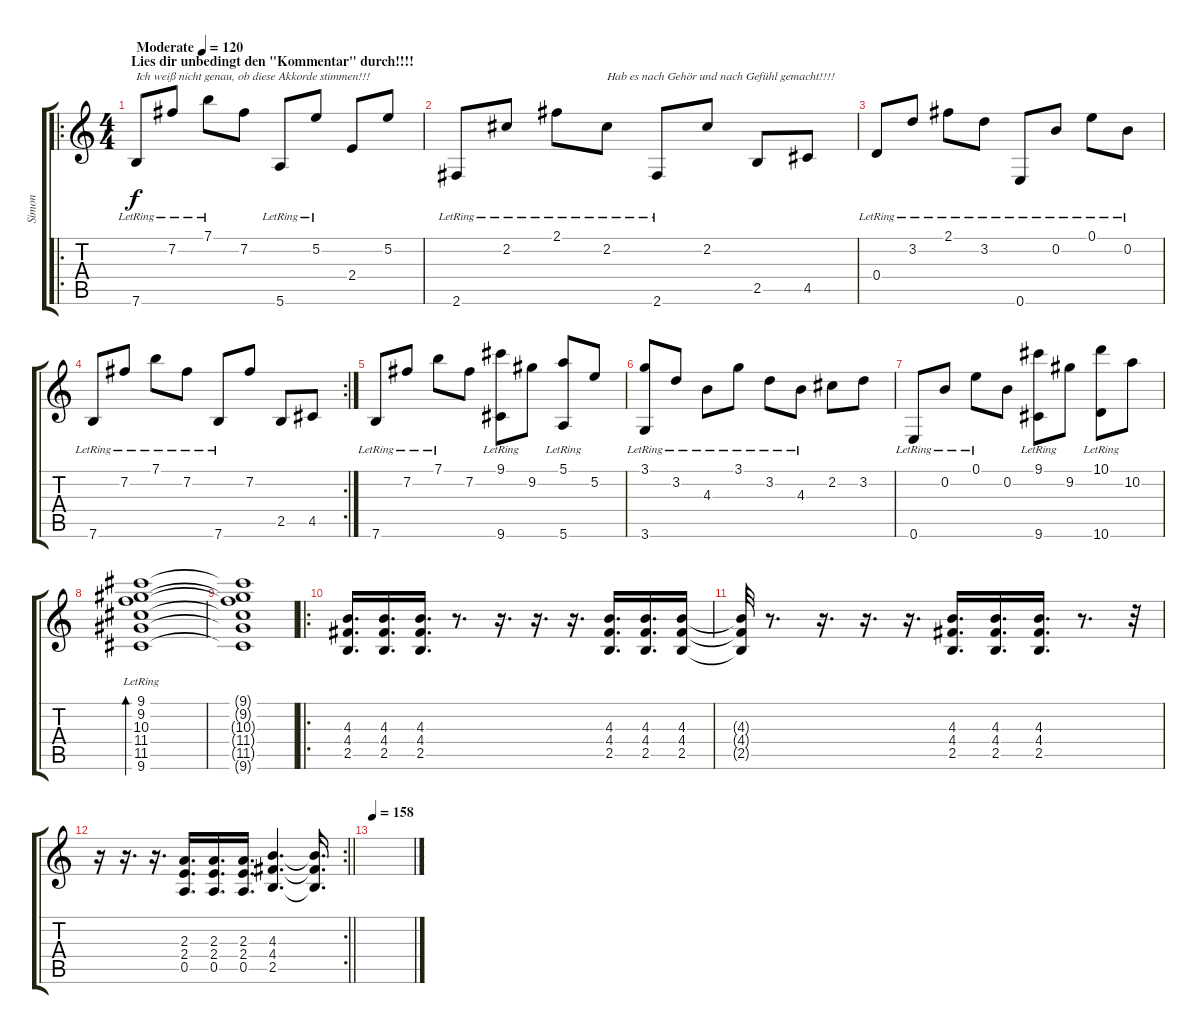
\track ("Simon" "Simon") {instrument acousticguitarsteel}
\staff {score tabs}
\tuning (E4 B3 G3 D3 A2 E2) {hide}
\ro
\ts (4 4)
\section ("" "Lies dir unbedingt den \"Kommentar\" durch!!!!")
\tempo (120 "Moderate")
\tempo 123
\tempo (120 "Moderate")
\clef g2
\ks c
7.6{lr}.8{txt "Ich weiß nicht genau, ob diese Akkorde stimmen!!!" dy f instrument acousticguitarsteel} 7.2{lr}.8 7.1{lr}.8 7.2.8 5.6{lr}.8 5.2{lr}.8 2.4.8 5.2.8 |
2.6{lr}.8 2.2{lr}.8 2.1{lr}.8 2.2{lr}.8{txt "Hab es nach Gehör und nach Gefühl gemacht!!!!"} 2.6{lr}.8 2.2.8 2.5.8 4.5.8 |
0.4{lr}.8 3.2{lr}.8 2.1{lr}.8 3.2{lr}.8 0.6{lr}.8 0.2{lr}.8 0.1{lr}.8 0.2{lr}.8 |
\rc 2
7.6{lr}.8 7.2{lr}.8 7.1{lr}.8 7.2{lr}.8 7.6{lr}.8 7.2.8 2.5.8 4.5.8 |
7.6{lr}.8 7.2{lr}.8 7.1{lr}.8 7.2.8 (9.1{lr} 9.6{lr}).8 9.2.8 (5.1{lr} 5.6{lr}).8 5.2.8 |
(3.1{lr} 3.6{lr}).8 3.2{lr}.8 4.3{lr}.8 3.1{lr}.8 3.2{lr}.8 4.3{lr}.8 2.2.8 3.2.8 |
0.6{lr}.8 0.2{lr}.8 0.1{lr}.8 0.2.8 (9.1{lr} 9.6{lr}).8 9.2.8 (10.1{lr} 10.6{lr}).8 10.2.8 |
(9.1{lr} 9.2{lr} 10.3{lr} 11.4{lr} 11.5{lr} 9.6{lr}).1{bd 480} |
(9.1{t} 9.2{t} 10.3{t} 11.4{t} 11.5{t} 9.6{t}).1 |
\ro
(4.3 4.4 2.5).16{d volume 7} (4.3 4.4 2.5).16{d} (4.3 4.4 2.5).16{d} r.8{d} r.16{d} r.16{d} r.16{d} (4.3 4.4 2.5).16{d} (4.3 4.4 2.5).16{d} (4.3 4.4 2.5).16 |
(4.3{t} 4.4{t} 2.5{t}).32 r.8{d} r.16{d} r.16{d} r.16{d} (4.3 4.4 2.5).16{d} (4.3 4.4 2.5).16{d} (4.3 4.4 2.5).16{d} r.8{d} r.32 |
\rc 2
\barLineRight lightlight
r.16 r.16{d} r.16{d} (2.3 2.4 0.5).16{d} (2.3 2.4 0.5).16{d} (2.3 2.4 0.5).16{d} (4.3 4.4 2.5).4{d} (4.3{t} 4.4{t} 2.5{t}).16{d} |
\section ("" "")
\tempo 158
